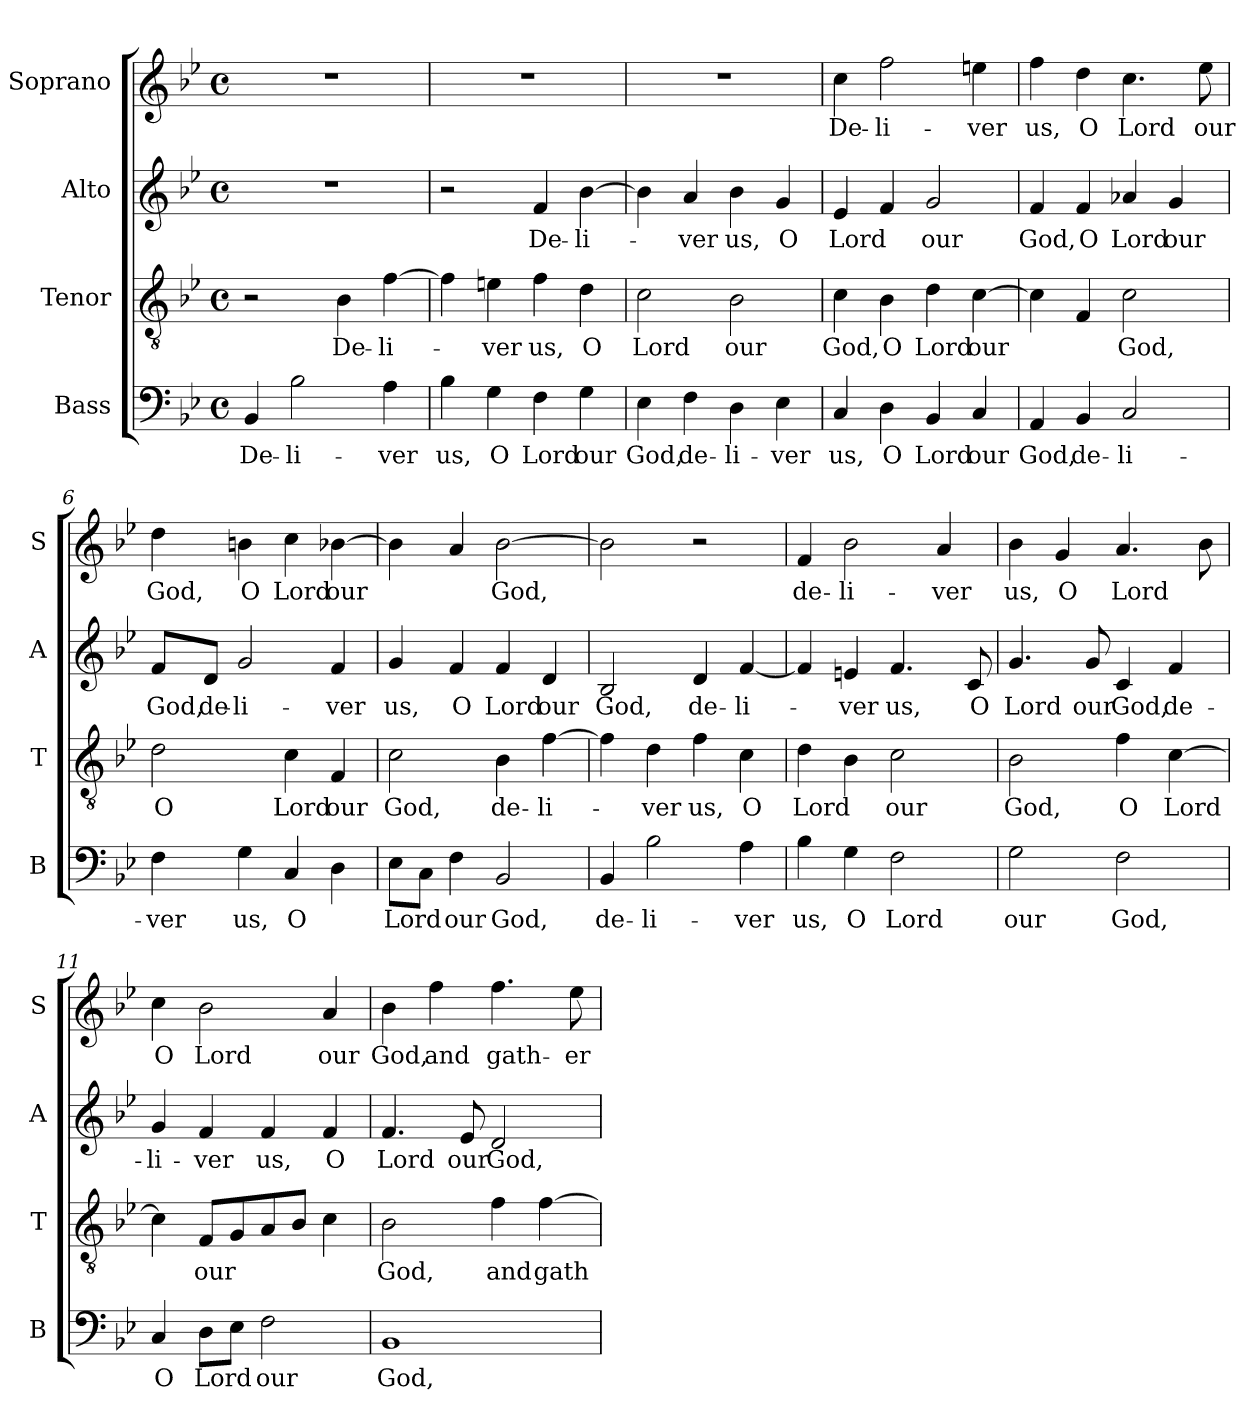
**kern	**text	**kern	**text	**kern	**text	**kern	**text
*part4	*part4	*part3	*part3	*part2	*part2	*part1	*part1
*staff4	*staff4	*staff3	*staff3	*staff2	*staff2	*staff1	*staff1
*I"Bass	*	*I"Tenor	*	*I"Alto	*	*I"Soprano	*
*I'B	*	*I'T	*	*I'A	*	*I'S	*
*clefF4	*	*clefGv2	*	*clefG2	*	*clefG2	*
*k[b-e-]	*	*k[b-e-]	*	*k[b-e-]	*	*k[b-e-]	*
*B-:	*	*B-:	*	*B-:	*	*B-:	*
*M4/4	*	*M4/4	*	*M4/4	*	*M4/4	*
*met(c)	*	*met(c)	*	*met(c)	*	*met(c)	*
=1	=1	=1	=1	=1	=1	=1	=1
!	!LO:LY:b	!	!	!	!	!	!
4BB-/	De-	2r	.	1r	.	1r	.
!	!LO:LY:b	!	!	!	!	!	!
2B-\	-li-	.	.	.	.	.	.
!	!	!	!LO:LY:b	!	!	!	!
.	.	4B-\	De-	.	.	.	.
!	!LO:LY:b	!	!LO:LY:b	!	!	!	!
4A\	-ver	[4f\	-li-	.	.	.	.
=2	=2	=2	=2	=2	=2	=2	=2
!	!LO:LY:b	!	!	!	!	!	!
4B-\	us,	4f\]	.	2r	.	1r	.
!	!LO:LY:b	!	!LO:LY:b	!	!	!	!
4G\	O	4en\	-ver	.	.	.	.
!	!LO:LY:b	!	!LO:LY:b	!	!LO:LY:b	!	!
4F\	Lord	4f\	us,	4f/	De-	.	.
!	!LO:LY:b	!	!LO:LY:b	!	!LO:LY:b	!	!
4G\	our	4d\	O	[4b-\	-li-	.	.
=3	=3	=3	=3	=3	=3	=3	=3
!	!LO:LY:b	!	!LO:LY:b	!	!	!	!
4E-\	God,	2c\	Lord	4b-\]	.	1r	.
!	!LO:LY:b	!	!	!	!LO:LY:b	!	!
4F\	de-	.	.	4a/	-ver	.	.
!	!LO:LY:b	!	!LO:LY:b	!	!LO:LY:b	!	!
4D\	-li-	2B-\	our	4b-\	us,	.	.
!	!LO:LY:b	!	!	!	!LO:LY:b	!	!
4E-\	-ver	.	.	4g/	O	.	.
=4	=4	=4	=4	=4	=4	=4	=4
!	!LO:LY:b	!	!LO:LY:b	!	!LO:LY:b	!	!LO:LY:b
4C/	us,	4c\	God,	4e-/	Lord	4cc\	De-
!	!LO:LY:b	!	!LO:LY:b	!	!	!	!LO:LY:b
4D\	O	4B-\	O	4f/	.	2ff\	-li-
!	!LO:LY:b	!	!LO:LY:b	!	!LO:LY:b	!	!
4BB-/	Lord	4d\	Lord	2g/	our	.	.
!	!LO:LY:b	!	!LO:LY:b	!	!	!	!LO:LY:b
4C/	our	[4c\	our	.	.	4een\	-ver
=5	=5	=5	=5	=5	=5	=5	=5
!	!LO:LY:b	!	!	!	!LO:LY:b	!	!LO:LY:b
4AA/	God,	4c\]	.	4f/	God,	4ff\	us,
!	!LO:LY:b	!	!	!	!LO:LY:b	!	!LO:LY:b
4BB-/	de-	4F/	.	4f/	O	4dd\	O
!	!LO:LY:b	!	!LO:LY:b	!	!LO:LY:b	!	!LO:LY:b
2C/	-li-	2c\	God,	4a-X/	Lord	4.cc\	Lord
!	!	!	!	!	!LO:LY:b	!	!
.	.	.	.	4g/	our	.	.
!	!	!	!	!	!	!	!LO:LY:b
.	.	.	.	.	.	8ee-\	our
=6	=6	=6	=6	=6	=6	=6	=6
!	!LO:LY:b	!	!LO:LY:b	!	!LO:LY:b	!	!LO:LY:b
4F\	-ver	2d\	O	8f/L	God,	4dd\	God,
!	!	!	!	!	!LO:LY:b	!	!
.	.	.	.	8d/J	de-	.	.
!	!LO:LY:b	!	!	!	!LO:LY:b	!	!LO:LY:b
4G\	us,	.	.	2g/	-li-	4bn\	O
!	!LO:LY:b	!	!LO:LY:b	!	!	!	!LO:LY:b
4C/	O	4c\	Lord	.	.	4cc\	Lord
!	!	!	!LO:LY:b	!	!LO:LY:b	!	!LO:LY:b
4D\	.	4F/	our	4f/	-ver	[4b-X\	our
!!LO:LB:g=z
=7	=7	=7	=7	=7	=7	=7	=7
!	!LO:LY:b	!	!LO:LY:b	!	!LO:LY:b	!	!
8E-\L	Lord	2c\	God,	4g/	us,	4b-\]	.
8C\J	.	.	.	.	.	.	.
!	!LO:LY:b	!	!	!	!LO:LY:b	!	!
4F\	our	.	.	4f/	O	4a/	.
!	!LO:LY:b	!	!LO:LY:b	!	!LO:LY:b	!	!LO:LY:b
2BB-/	God,	4B-\	de-	4f/	Lord	[2b-\	God,
!	!	!	!LO:LY:b	!	!LO:LY:b	!	!
.	.	[4f\	-li-	4d/	our	.	.
=8	=8	=8	=8	=8	=8	=8	=8
!	!LO:LY:b	!	!	!	!LO:LY:b	!	!
4BB-/	de-	4f\]	.	2B-/	God,	2b-\]	.
!	!LO:LY:b	!	!LO:LY:b	!	!	!	!
2B-\	-li-	4d\	-ver	.	.	.	.
!	!	!	!LO:LY:b	!	!LO:LY:b	!	!
.	.	4f\	us,	4d/	de-	2r	.
!	!LO:LY:b	!	!LO:LY:b	!	!LO:LY:b	!	!
4A\	-ver	4c\	O	[4f/	-li-	.	.
=9	=9	=9	=9	=9	=9	=9	=9
!	!LO:LY:b	!	!LO:LY:b	!	!	!	!LO:LY:b
4B-\	us,	4d\	Lord	4f/]	.	4f/	de-
!	!LO:LY:b	!	!	!	!LO:LY:b	!	!LO:LY:b
4G\	O	4B-\	.	4en/	-ver	2b-\	-li-
!	!LO:LY:b	!	!LO:LY:b	!	!LO:LY:b	!	!
2F\	Lord	2c\	our	4.f/	us,	.	.
!	!	!	!	!	!	!	!LO:LY:b
.	.	.	.	.	.	4a/	-ver
!	!	!	!	!	!LO:LY:b	!	!
.	.	.	.	8c/	O	.	.
=10	=10	=10	=10	=10	=10	=10	=10
!	!LO:LY:b	!	!LO:LY:b	!	!LO:LY:b	!	!LO:LY:b
2G\	our	2B-\	God,	4.g/	Lord	4b-\	us,
!	!	!	!	!	!	!	!LO:LY:b
.	.	.	.	.	.	4g/	O
!	!	!	!	!	!LO:LY:b	!	!
.	.	.	.	8g/	our	.	.
!	!LO:LY:b	!	!LO:LY:b	!	!LO:LY:b	!	!LO:LY:b
2F\	God,	4f\	O	4c/	God,	4.a/	Lord
!	!	!	!LO:LY:b	!	!LO:LY:b	!	!
.	.	[4c\	Lord	4f/	de-	.	.
.	.	.	.	.	.	8b-\	.
=11	=11	=11	=11	=11	=11	=11	=11
!	!LO:LY:b	!	!	!	!LO:LY:b	!	!LO:LY:b
4C/	O	4c\]	.	4g/	-li-	4cc\	O
!	!LO:LY:b	!	!LO:LY:b	!	!LO:LY:b	!	!LO:LY:b
8D\L	Lord	8F/L	our	4f/	-ver	2b-\	Lord
8E-\J	.	8G/	.	.	.	.	.
!	!LO:LY:b	!	!	!	!LO:LY:b	!	!
2F\	our	8A/	.	4f/	us,	.	.
.	.	8B-/J	.	.	.	.	.
!	!	!	!	!	!LO:LY:b	!	!LO:LY:b
.	.	4c\	.	4f/	O	4a/	our
!!LO:LB:g=z
=12	=12	=12	=12	=12	=12	=12	=12
!	!LO:LY:b	!	!LO:LY:b	!	!LO:LY:b	!	!LO:LY:b
1BB-	God,	2B-\	God,	4.f/	Lord	4b-\	God,
!	!	!	!	!	!	!	!LO:LY:b
.	.	.	.	.	.	4ff\	and
!	!	!	!	!	!LO:LY:b	!	!
.	.	.	.	8e-/	our	.	.
!	!	!	!LO:LY:b	!	!LO:LY:b	!	!LO:LY:b
.	.	4f\	and	2d/	God,	4.ff\	gath-
!	!	!	!LO:LY:b	!	!	!	!
.	.	[4f\	gath-	.	.	.	.
!	!	!	!	!	!	!	!LO:LY:b
.	.	.	.	.	.	8ee-\	-er
=	=	=	=	=	=	=	=
*-	*-	*-	*-	*-	*-	*-	*-
